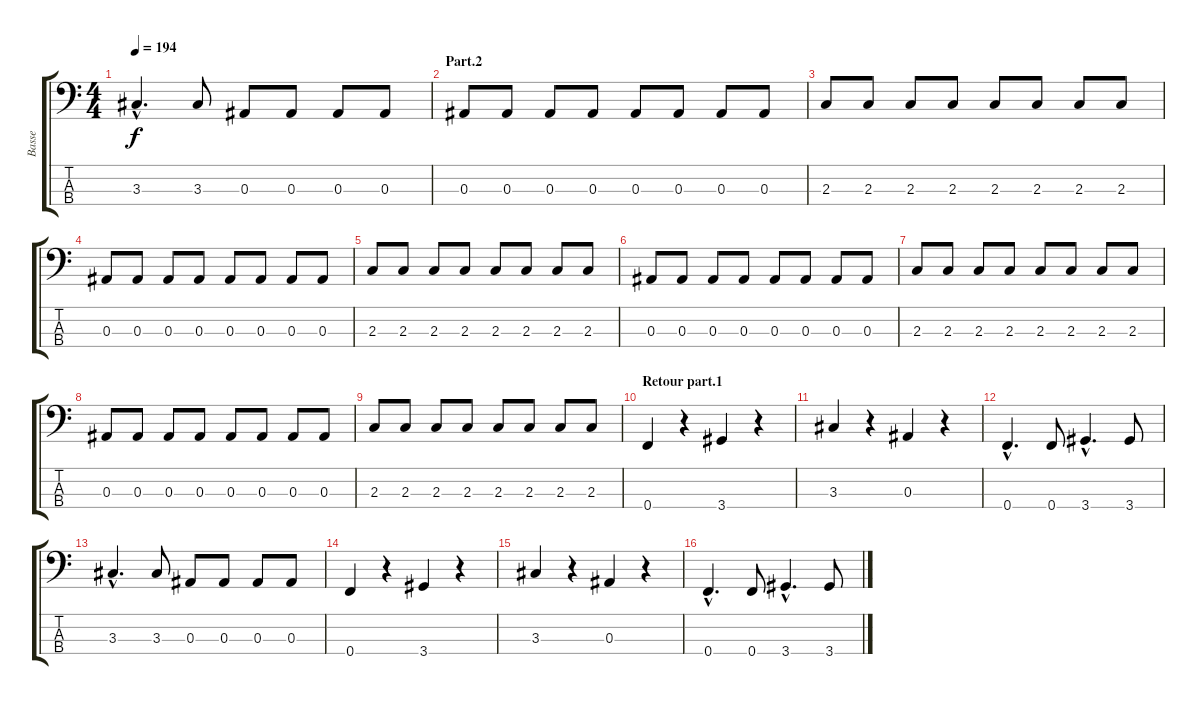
\track ("Basse" "Basse") {instrument slapbass1}
\staff {score tabs}
\tuning (Ab2 Eb2 Bb1 F1) {hide}
\ts (4 4)
\tempo 194
\clef f4
\ks c
3.3{hac}.4{d dy f} 3.3.8 0.3.8 0.3.8 0.3.8 0.3.8 |
\section ("" "Part.2")
0.3.8 0.3.8 0.3.8 0.3.8 0.3.8 0.3.8 0.3.8 0.3.8 |
2.3.8 2.3.8 2.3.8 2.3.8 2.3.8 2.3.8 2.3.8 2.3.8 |
0.3.8 0.3.8 0.3.8 0.3.8 0.3.8 0.3.8 0.3.8 0.3.8 |
2.3.8 2.3.8 2.3.8 2.3.8 2.3.8 2.3.8 2.3.8 2.3.8 |
0.3.8 0.3.8 0.3.8 0.3.8 0.3.8 0.3.8 0.3.8 0.3.8 |
2.3.8 2.3.8 2.3.8 2.3.8 2.3.8 2.3.8 2.3.8 2.3.8 |
0.3.8 0.3.8 0.3.8 0.3.8 0.3.8 0.3.8 0.3.8 0.3.8 |
2.3.8 2.3.8 2.3.8 2.3.8 2.3.8 2.3.8 2.3.8 2.3.8 |
\section ("" "Retour part.1")
0.4.4 r.4 3.4.4 r.4 |
3.3.4 r.4 0.3.4 r.4 |
0.4{hac}.4{d} 0.4.8 3.4{hac}.4{d} 3.4.8 |
3.3{hac}.4{d} 3.3.8 0.3.8 0.3.8 0.3.8 0.3.8 |
0.4.4 r.4 3.4.4 r.4 |
3.3.4 r.4 0.3.4 r.4 |
0.4{hac}.4{d} 0.4.8 3.4{hac}.4{d} 3.4.8
